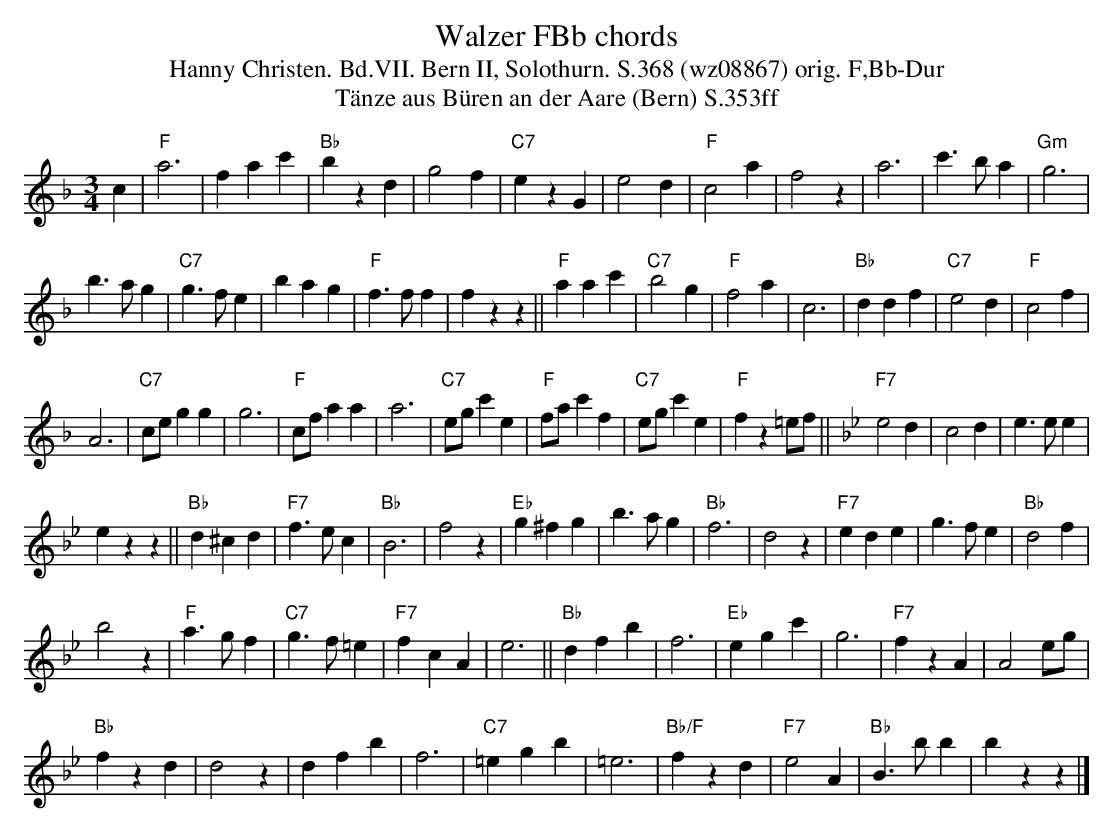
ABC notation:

X:1
T: Walzer FBb chords
T:Hanny Christen. Bd.VII. Bern II, Solothurn. S.368 (wz08867) orig. F,Bb-Dur
T: T\"anze aus B\"uren an der Aare (Bern) S.353ff
M:3/4
L:1/4
K:F %%MIDI gchordon
c| "F"a3 | fac' | "Bb"bzd | g2f | "C7"ezG | e2d | "F"c2a | f2z | a3 | c'>ba | "Gm"g3 |
b>ag | "C7"g>fe | bag | "F"f>ff | fzz || "F"aac' | "C7"b2g | "F"f2a | c3 | "Bb"ddf | "C7"e2d | "F"c2f |
A3 | "C7"c/e/gg | g3 | "F"c/f/aa | a3 | "C7"e/g/c'e | "F"f/a/c'f | "C7"e/g/c'e | "F"fz=e/f/ || [K:Bb] "F7"e2d | c2d | e>ee |
ezz || "Bb"d^cd | "F7"f>ec | "Bb"B3 | f2z | "Eb"g^fg | b>ag | "Bb"f3 | d2z | "F7"ede | g>fe | "Bb"d2f |
b2z | "F"a>gf | "C7"g>f=e | "F7"fcA | e3 || "Bb"dfb | f3 | "Eb"egc' | g3 | "F7"fzA | A2e/g/ |
"Bb"fzd | d2z | dfb | f3 | "C7"=egb | =e3 | "Bb/F"fzd | "F7"e2A | "Bb"B>bb | bzz |]
